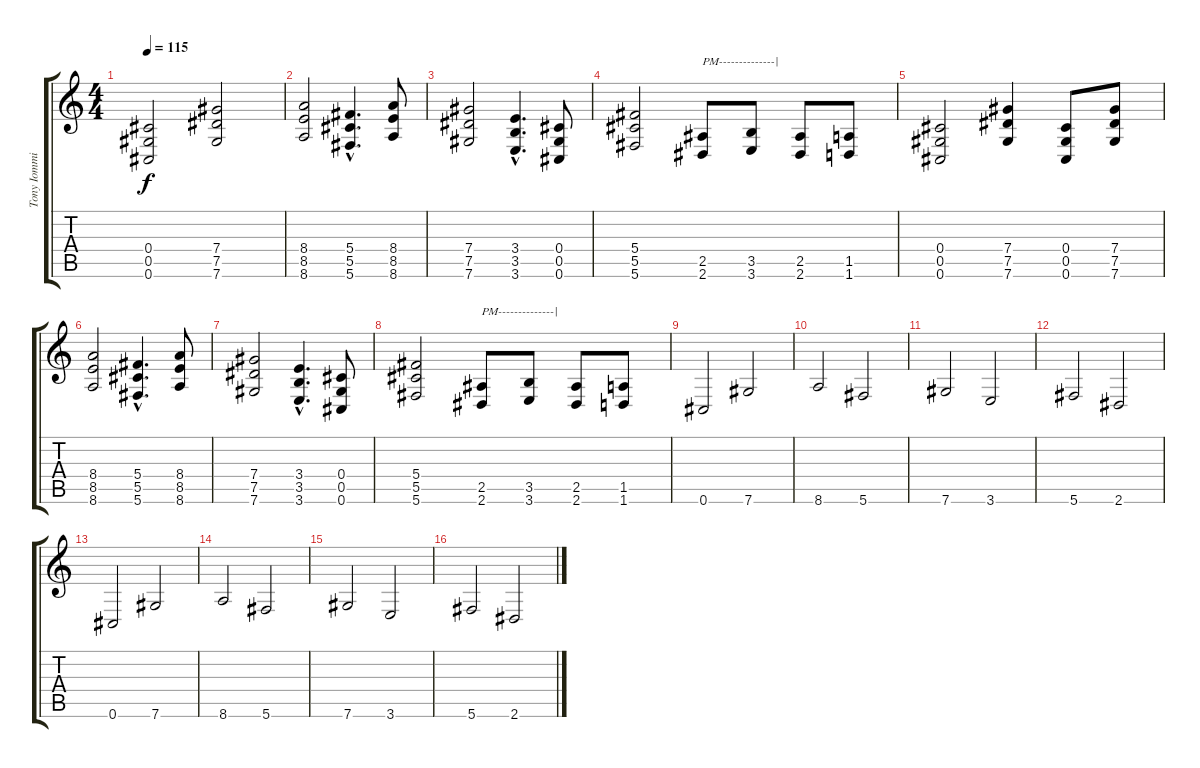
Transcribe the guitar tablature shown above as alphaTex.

\track ("Tony Iommi" "Tony Iommi") {instrument distortionguitar}
\staff {score tabs}
\tuning (Eb4 Bb3 Gb3 Db3 Ab2 Db2) {hide}
\ts (4 4)
\tempo 115
\clef g2
\ks c
(0.4 0.5 0.6).2{dy f} (7.4 7.5 7.6).2 |
(8.4 8.5 8.6).2 (5.4{hac} 5.5{hac} 5.6{hac}).4{d} (8.4 8.5 8.6).8 |
(7.4 7.5 7.6).2 (3.4{hac} 3.5{hac} 3.6{hac}).4{d} (0.4 0.5 0.6).8 |
(5.4 5.5 5.6).2 (2.5 2.6).8{txt "PM--------------|"} (3.5 3.6).8 (2.5 2.6).8 (1.5 1.6).8 |
(0.4 0.5 0.6).2 (7.4 7.5 7.6).4 (0.4 0.5 0.6).8 (7.4 7.5 7.6).8 |
(8.4 8.5 8.6).2 (5.4{hac} 5.5{hac} 5.6{hac}).4{d} (8.4 8.5 8.6).8 |
(7.4 7.5 7.6).2 (3.4{hac} 3.5{hac} 3.6{hac}).4{d} (0.4 0.5 0.6).8 |
(5.4 5.5 5.6).2 (2.5 2.6).8{txt "PM--------------|"} (3.5 3.6).8 (2.5 2.6).8 (1.5 1.6).8 |
0.6.2 7.6.2 |
8.6.2 5.6.2 |
7.6.2 3.6.2 |
5.6.2 2.6.2 |
0.6.2 7.6.2 |
8.6.2 5.6.2 |
7.6.2 3.6.2 |
5.6.2 2.6.2
